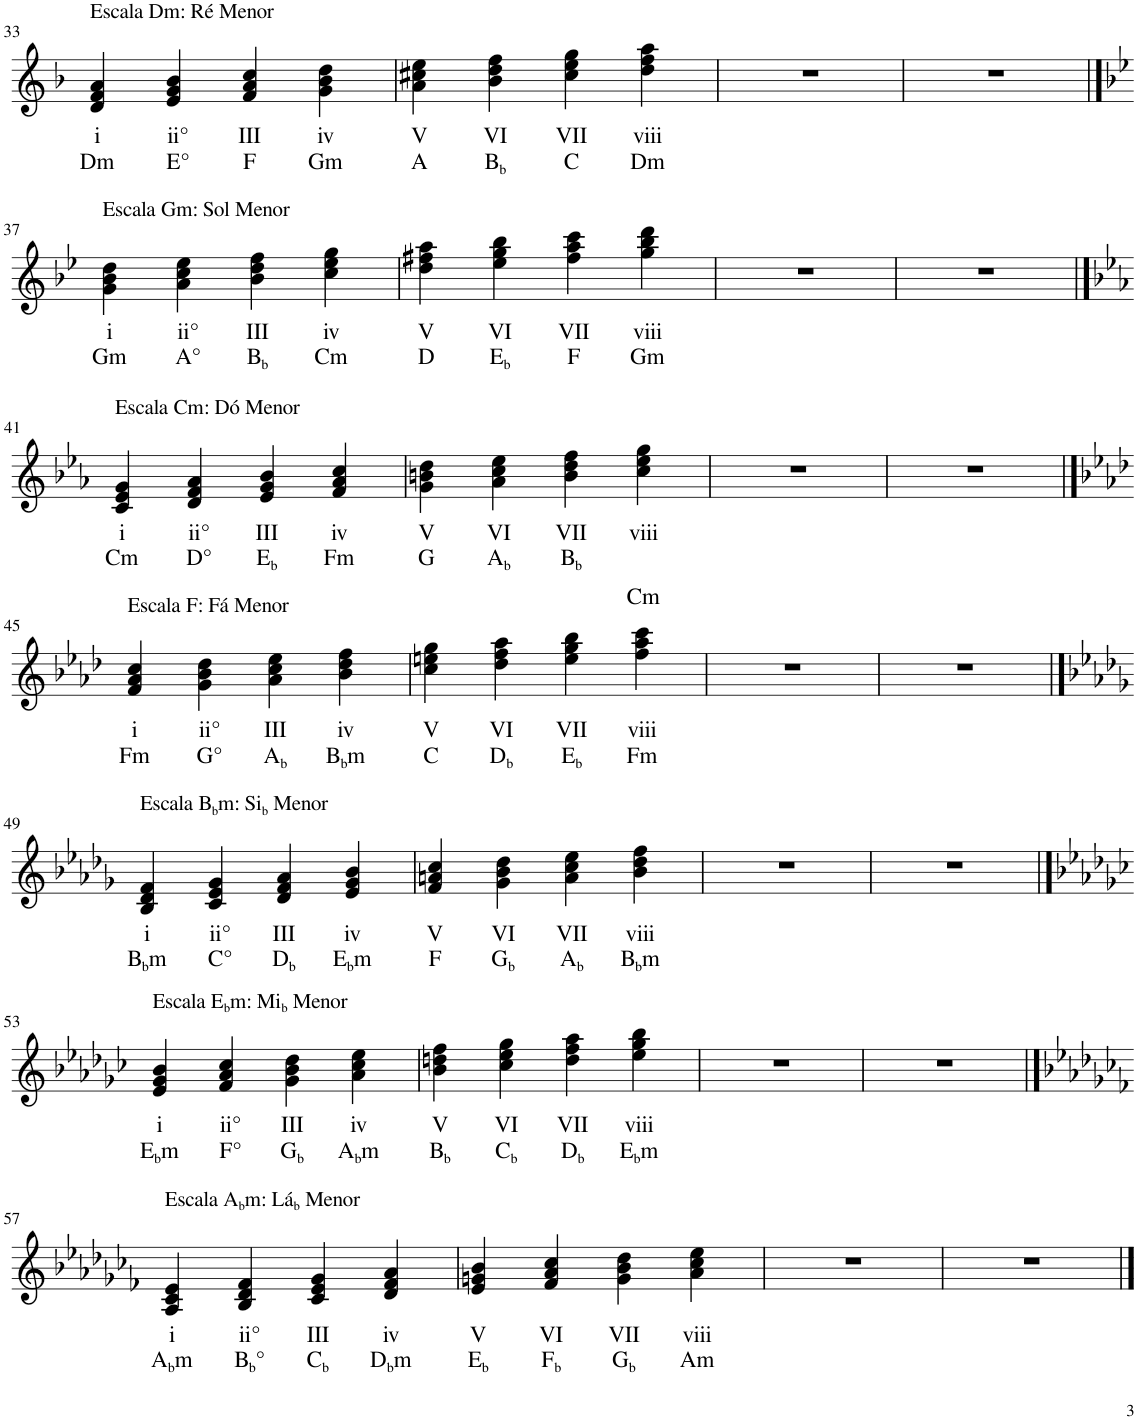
**kern	**text	**text
*part1	*part1	*part1
*staff1	*staff1	*staff1
*I"Piano	*	*
*I'Pno.	*	*
!!LO:PB:g=z
*clefG2	*	*
*k[b-]	*	*
*M4/4	*	*
=33	=33	=33
!LO:TX:a:t=Escala Dm&colon; Ré Menor	!	!
!	!LO:LY:b	!LO:LY:b
4d/ 4f/ 4a/	i	Dm
!	!LO:LY:b	!LO:LY:b
4e/ 4g/ 4b-/	ii°	E°
!	!LO:LY:b	!LO:LY:b
4f/ 4a/ 4cc/	III	F
!	!LO:LY:b	!LO:LY:b
4g\ 4b-\ 4dd\	iv	Gm
=34	=34	=34
!	!LO:LY:b	!LO:LY:b
4a\ 4cc#X\ 4ee\	V	A
!	!LO:LY:b	!LO:LY:b
4b-\ 4dd\ 4ff\	VI	B b
!	!LO:LY:b	!LO:LY:b
4cc#\ 4ee\ 4gg\	VII	C
!	!LO:LY:b	!LO:LY:b
4dd\ 4ff\ 4aa\	viii	Dm
=35	=35	=35
1r	.	.
=36	=36	=36
1r	.	.
!!LO:LB:g=z
==37	==37	==37
*k[b-e-]	*	*
!LO:TX:a:t=Escala Gm&colon; Sol Menor	!	!
!	!LO:LY:b	!LO:LY:b
4g\ 4b-\ 4dd\	i	Gm
!	!LO:LY:b	!LO:LY:b
4a\ 4cc\ 4ee-\	ii°	A°
!	!LO:LY:b	!LO:LY:b
4b-\ 4dd\ 4ff\	III	B b
!	!LO:LY:b	!LO:LY:b
4cc\ 4ee-\ 4gg\	iv	Cm
=38	=38	=38
!	!LO:LY:b	!LO:LY:b
4dd\ 4ff#X\ 4aa\	V	D
!	!LO:LY:b	!LO:LY:b
4ee-\ 4gg\ 4bb-\	VI	E b
!	!LO:LY:b	!LO:LY:b
4ff#\ 4aa\ 4ccc\	VII	F
!	!LO:LY:b	!LO:LY:b
4gg\ 4bb-\ 4ddd\	viii	Gm
=39	=39	=39
1r	.	.
=40	=40	=40
1r	.	.
!!LO:LB:g=z
==41	==41	==41
*k[b-e-a-]	*	*
!LO:TX:a:t=Escala Cm&colon; Dó Menor	!	!
!	!LO:LY:b	!LO:LY:b
4c/ 4e-/ 4g/	i	Cm
!	!LO:LY:b	!LO:LY:b
4d/ 4f/ 4a-/	ii°	D°
!	!LO:LY:b	!LO:LY:b
4e-/ 4g/ 4b-/	III	E b
!	!LO:LY:b	!LO:LY:b
4f/ 4a-/ 4cc/	iv	Fm
=42	=42	=42
!	!LO:LY:b	!LO:LY:b
4g\ 4bn\ 4dd\	V	G
!	!LO:LY:b	!LO:LY:b
4a-\ 4cc\ 4ee-\	VI	A b
!	!LO:LY:b	!LO:LY:b
4b\ 4dd\ 4ff\	VII	B b
!	!LO:LY:b	!LO:LY:b
4cc\ 4ee-\ 4gg\	viii	Cm
=43	=43	=43
1r	.	.
=44	=44	=44
1r	.	.
!!LO:LB:g=z
==45	==45	==45
*k[b-e-a-d-]	*	*
!LO:TX:a:t=Escala F&colon; Fá Menor	!	!
!	!LO:LY:b	!LO:LY:b
4f/ 4a-/ 4cc/	i	Fm
!	!LO:LY:b	!LO:LY:b
4g\ 4b-\ 4dd-\	ii°	G°
!	!LO:LY:b	!LO:LY:b
4a-\ 4cc\ 4ee-\	III	A b
!	!LO:LY:b	!LO:LY:b
4b-\ 4dd-\ 4ff\	iv	B b m
=46	=46	=46
!	!LO:LY:b	!LO:LY:b
4cc\ 4een\ 4gg\	V	C
!	!LO:LY:b	!LO:LY:b
4dd-\ 4ff\ 4aa-\	VI	D b
!	!LO:LY:b	!LO:LY:b
4ee\ 4gg\ 4bb-\	VII	E b
!	!LO:LY:b	!LO:LY:b
4ff\ 4aa-\ 4ccc\	viii	Fm
=47	=47	=47
1r	.	.
=48	=48	=48
1r	.	.
!!LO:LB:g=z
==49	==49	==49
*k[b-e-a-d-g-]	*	*
!LO:TX:a:t=Escala B	!	!
!LO:TX:a:t=b	!	!
!LO:TX:a:t=m&colon; Si	!	!
!LO:TX:a:t=b	!	!
!LO:TX:a:t=Menor	!	!
!	!LO:LY:b	!LO:LY:b
4B-/ 4d-/ 4f/	i	B b m
!	!LO:LY:b	!LO:LY:b
4c/ 4e-/ 4g-/	ii°	C°
!	!LO:LY:b	!LO:LY:b
4d-/ 4f/ 4a-/	III	D b
!	!LO:LY:b	!LO:LY:b
4e-/ 4g-/ 4b-/	iv	E b m
=50	=50	=50
!	!LO:LY:b	!LO:LY:b
4f/ 4an/ 4cc/	V	F
!	!LO:LY:b	!LO:LY:b
4g-\ 4b-\ 4dd-\	VI	G b
!	!LO:LY:b	!LO:LY:b
4a\ 4cc\ 4ee-\	VII	A b
!	!LO:LY:b	!LO:LY:b
4b-\ 4dd-\ 4ff\	viii	B b m
=51	=51	=51
1r	.	.
=52	=52	=52
1r	.	.
!!LO:LB:g=z
==53	==53	==53
*k[b-e-a-d-g-c-]	*	*
!LO:TX:a:t=Escala E	!	!
!LO:TX:a:t=b	!	!
!LO:TX:a:t=m&colon; Mi	!	!
!LO:TX:a:t=b	!	!
!LO:TX:a:t=Menor	!	!
!	!LO:LY:b	!LO:LY:b
4e-/ 4g-/ 4b-/	i	E b m
!	!LO:LY:b	!LO:LY:b
4f/ 4a-/ 4cc-/	ii°	F°
!	!LO:LY:b	!LO:LY:b
4g-\ 4b-\ 4dd-\	III	G b
!	!LO:LY:b	!LO:LY:b
4a-\ 4cc-\ 4ee-\	iv	A b m
=54	=54	=54
!	!LO:LY:b	!LO:LY:b
4b-\ 4ddn\ 4ff\	V	B b
!	!LO:LY:b	!LO:LY:b
4cc-\ 4ee-\ 4gg-\	VI	C b
!	!LO:LY:b	!LO:LY:b
4dd\ 4ff\ 4aa-\	VII	D b
!	!LO:LY:b	!LO:LY:b
4ee-\ 4gg-\ 4bb-\	viii	E b m
=55	=55	=55
1r	.	.
=56	=56	=56
1r	.	.
!!LO:LB:g=z
==57	==57	==57
*k[b-e-a-d-g-c-f-]	*	*
!LO:TX:a:t=Escala A	!	!
!LO:TX:a:t=b	!	!
!LO:TX:a:t=m&colon; Lá	!	!
!LO:TX:a:t=b	!	!
!LO:TX:a:t=Menor	!	!
!	!LO:LY:b	!LO:LY:b
4A-/ 4c-/ 4e-/	i	A b m
!	!LO:LY:b	!LO:LY:b
4B-/ 4d-/ 4f-/	ii°	B b °
!	!LO:LY:b	!LO:LY:b
4c-/ 4e-/ 4g-/	III	C b
!	!LO:LY:b	!LO:LY:b
4d-/ 4f-/ 4a-/	iv	D b m
=58	=58	=58
!	!LO:LY:b	!LO:LY:b
4e-/ 4gn/ 4b-/	V	E b
!	!LO:LY:b	!LO:LY:b
4f-/ 4a-/ 4cc-/	VI	F b
!	!LO:LY:b	!LO:LY:b
4g\ 4b-\ 4dd-\	VII	G b
!	!LO:LY:b	!LO:LY:b
4a-\ 4cc-\ 4ee-\	viii	Am
=59	=59	=59
1r	.	.
=60	=60	=60
1r	.	.
==	==	==
*-	*-	*-
